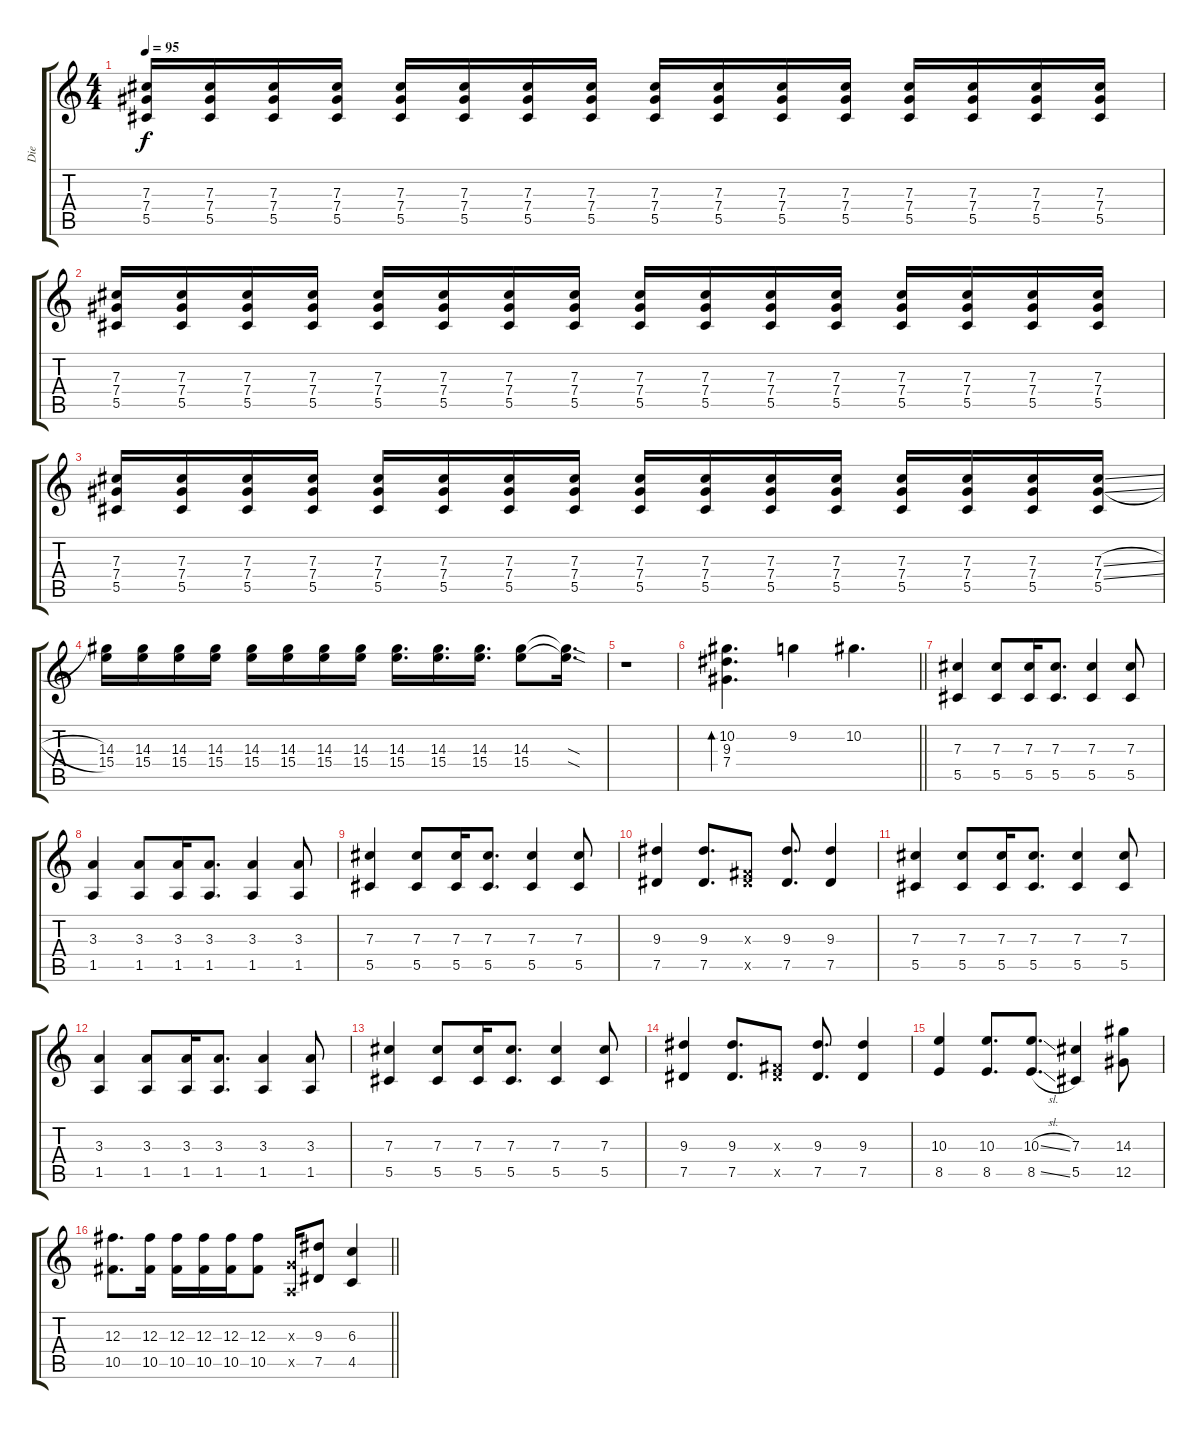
\track ("Die" "Die") {instrument distortionguitar}
\staff {score tabs}
\tuning (Eb4 Bb3 Gb3 Db3 Ab2 Db2) {hide}
\ts (4 4)
\tempo 95
\clef g2
\ks c
(7.3 7.4 5.5).16{dy f} (7.3 7.4 5.5).16 (7.3 7.4 5.5).16 (7.3 7.4 5.5).16 (7.3 7.4 5.5).16 (7.3 7.4 5.5).16 (7.3 7.4 5.5).16 (7.3 7.4 5.5).16 (7.3 7.4 5.5).16 (7.3 7.4 5.5).16 (7.3 7.4 5.5).16 (7.3 7.4 5.5).16 (7.3 7.4 5.5).16 (7.3 7.4 5.5).16 (7.3 7.4 5.5).16 (7.3 7.4 5.5).16 |
(7.3 7.4 5.5).16 (7.3 7.4 5.5).16 (7.3 7.4 5.5).16 (7.3 7.4 5.5).16 (7.3 7.4 5.5).16 (7.3 7.4 5.5).16 (7.3 7.4 5.5).16 (7.3 7.4 5.5).16 (7.3 7.4 5.5).16 (7.3 7.4 5.5).16 (7.3 7.4 5.5).16 (7.3 7.4 5.5).16 (7.3 7.4 5.5).16 (7.3 7.4 5.5).16 (7.3 7.4 5.5).16 (7.3 7.4 5.5).16 |
(7.3 7.4 5.5).16 (7.3 7.4 5.5).16 (7.3 7.4 5.5).16 (7.3 7.4 5.5).16 (7.3 7.4 5.5).16 (7.3 7.4 5.5).16 (7.3 7.4 5.5).16 (7.3 7.4 5.5).16 (7.3 7.4 5.5).16 (7.3 7.4 5.5).16 (7.3 7.4 5.5).16 (7.3 7.4 5.5).16 (7.3 7.4 5.5).16 (7.3 7.4 5.5).16 (7.3 7.4 5.5).16 (7.3{sl} 7.4{sl} 5.5).16 |
(14.3 15.4).16 (14.3 15.4).16 (14.3 15.4).16 (14.3 15.4).16 (14.3 15.4).16 (14.3 15.4).16 (14.3 15.4).16 (14.3 15.4).16 (14.3 15.4).16{d} (14.3 15.4).16{d} (14.3 15.4).16{d} (14.3 15.4).8 (14.3{sod t} 15.4{sod t}).16{d} |
r.1 |
\barLineRight lightlight
(10.2 9.3 7.4).4{d bd 120 volume 16 instrument electricguitarclean} 9.2.4 10.2.4{d} |
(7.3 5.5).4{instrument distortionguitar} (7.3 5.5).8 (7.3 5.5).16 (7.3 5.5).8{d} (7.3 5.5).4 (7.3 5.5).8 |
(3.3 1.5).4 (3.3 1.5).8 (3.3 1.5).16 (3.3 1.5).8{d} (3.3 1.5).4 (3.3 1.5).8 |
(7.3 5.5).4 (7.3 5.5).8 (7.3 5.5).16 (7.3 5.5).8{d} (7.3 5.5).4 (7.3 5.5).8 |
(9.3 7.5).4 (9.3 7.5).8{d} (0.3{x} 7.5{x}).8 (9.3 7.5).8{d} (9.3 7.5).4 |
(7.3 5.5).4 (7.3 5.5).8 (7.3 5.5).16 (7.3 5.5).8{d} (7.3 5.5).4 (7.3 5.5).8 |
(3.3 1.5).4 (3.3 1.5).8 (3.3 1.5).16 (3.3 1.5).8{d} (3.3 1.5).4 (3.3 1.5).8 |
(7.3 5.5).4 (7.3 5.5).8 (7.3 5.5).16 (7.3 5.5).8{d} (7.3 5.5).4 (7.3 5.5).8 |
(9.3 7.5).4 (9.3 7.5).8{d} (0.3{x} 7.5{x}).8 (9.3 7.5).8{d} (9.3 7.5).4 |
(10.3 8.5).4 (10.3 8.5).8{d} (10.3{sl} 8.5{sl}).8{d} (7.3 5.5).4 (14.3 12.5).8 |
\barLineRight lightlight
(12.3 10.5).8{d} (12.3 10.5).16 (12.3 10.5).16 (12.3 10.5).16 (12.3 10.5).16 (12.3 10.5).8 (1.3{x} 1.5{x}).16 (9.3 7.5).8 (6.3 4.5).4
